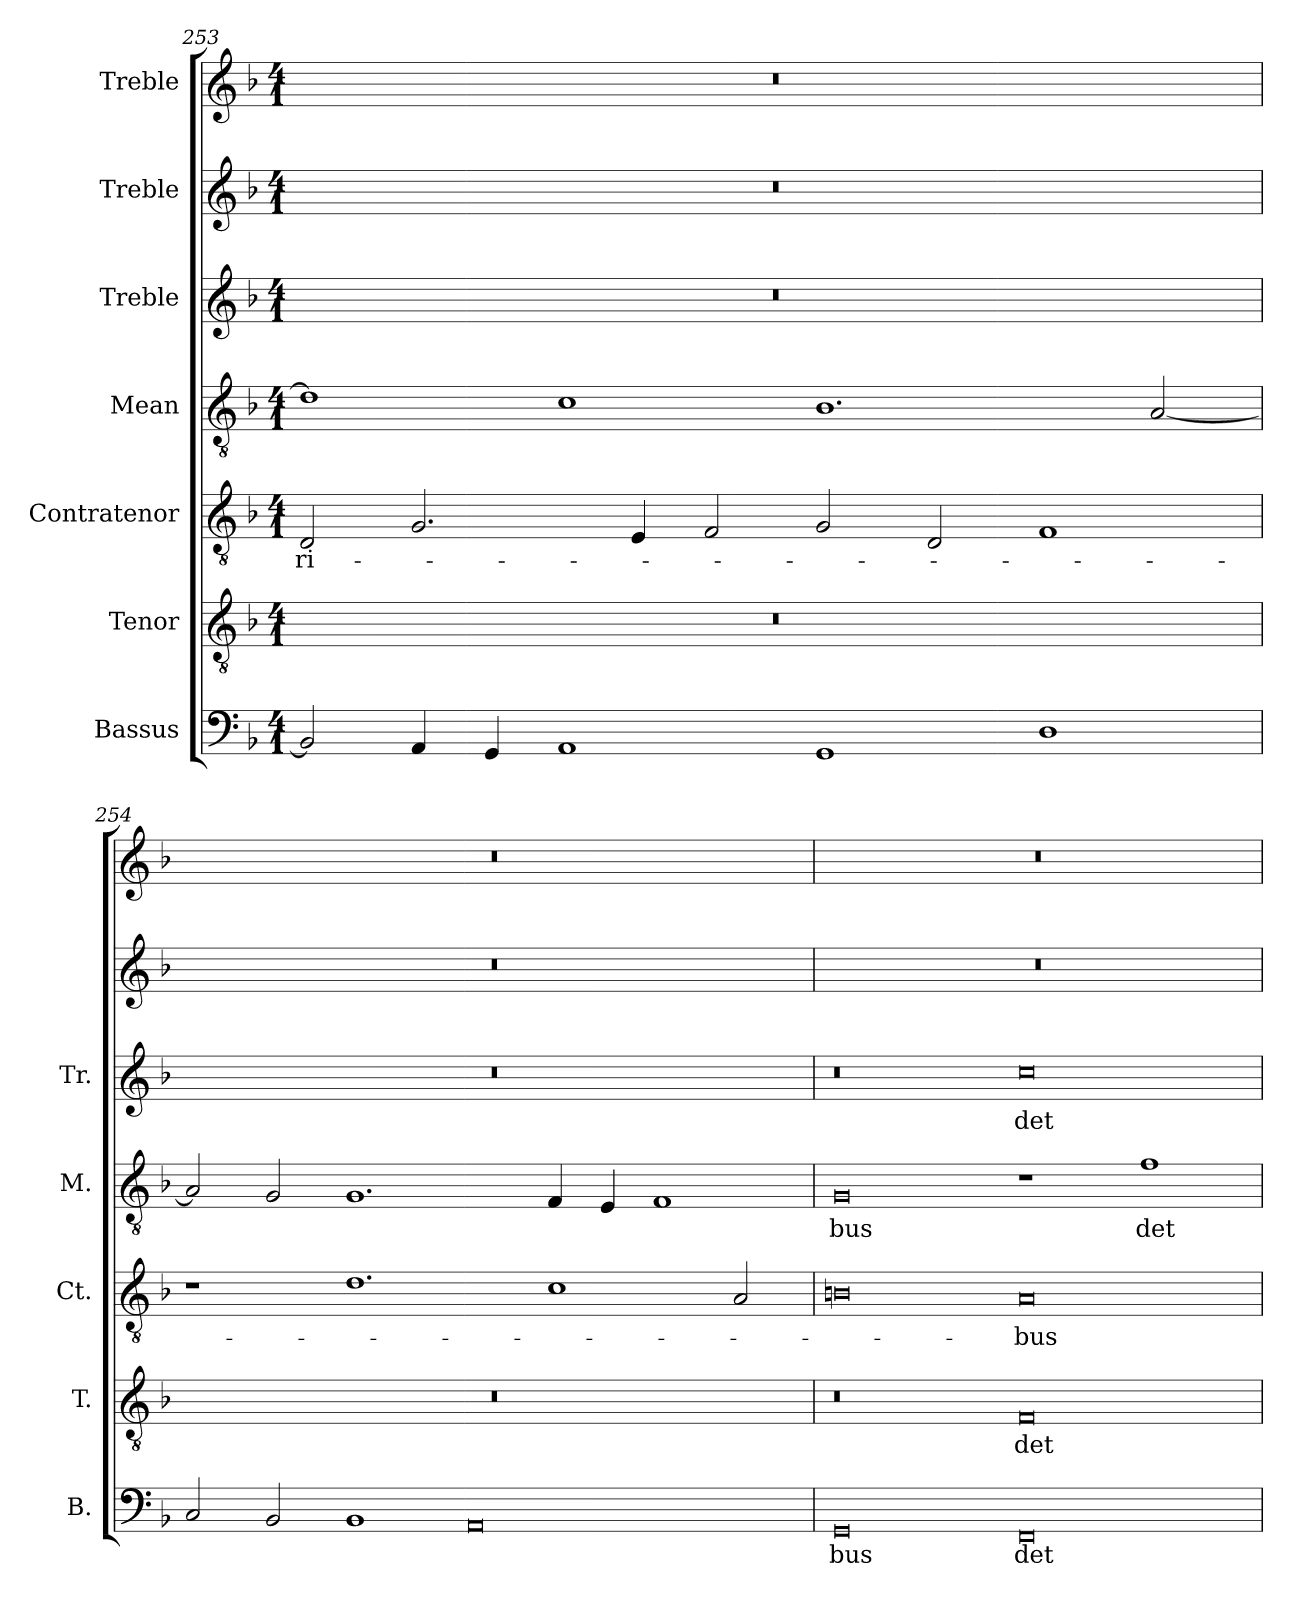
**kern	**text	**kern	**text	**kern	**text	**kern	**text	**kern	**text	**kern	**kern
*part7	*part7	*part6	*part6	*part5	*part5	*part4	*part4	*part3	*part3	*part2	*part1
*staff7	*staff7	*staff6	*staff6	*staff5	*staff5	*staff4	*staff4	*staff3	*staff3	*staff2	*staff1
*I"Bassus	*	*I"Tenor	*	*I"Contratenor	*	*I"Mean	*	*I"Treble	*	*I"Treble	*I"Treble
*I'B.	*	*I'T.	*	*I'Ct.	*	*I'M.	*	*I'Tr.	*	*	*
*clefF4	*	*clefGv2	*	*clefGv2	*	*clefGv2	*	*clefG2	*	*clefG2	*clefG2
*	*	*ITrd7c12	*	*ITrd7c12	*	*ITrd7c12	*	*	*	*	*
*k[b-]	*	*k[b-]	*	*k[b-]	*	*k[b-]	*	*k[b-]	*	*k[b-]	*k[b-]
*F:	*	*F:	*	*F:	*	*F:	*	*F:	*	*F:	*F:
*M4/1	*	*M4/1	*	*M4/1	*	*M4/1	*	*M4/1	*	*M4/1	*M4/1
=253	=253	=253	=253	=253	=253	=253	=253	=253	=253	=253	=253
!	!	!LO:N:vis=1	!	!	!	!	!	!	!	!	!
!	!	!	!	!	!LO:LY:b:color=#000000	!	!	!LO:N:vis=1	!	!LO:N:vis=1	!LO:N:vis=1
2BB-i/]	.	00r	.	2DDi/	-ri-	1Di]	.	00r	.	00r	00r
4AAi/	.	.	.	2.GGi/	.	.	.	.	.	.	.
4GGi/	.	.	.	.	.	.	.	.	.	.	.
1AAi	.	.	.	.	.	1Ci	.	.	.	.	.
.	.	.	.	4EEi/	.	.	.	.	.	.	.
.	.	.	.	2FFi/	.	.	.	.	.	.	.
1GGi	.	.	.	2GGi/	.	1.BB-i	.	.	.	.	.
.	.	.	.	2DDi/	.	.	.	.	.	.	.
1Di	.	.	.	1FFi	.	.	.	.	.	.	.
.	.	.	.	.	.	[<2AAi/	.	.	.	.	.
!!LO:LB:g=z
=254	=254	=254	=254	=254	=254	=254	=254	=254	=254	=254	=254
!	!	!LO:N:vis=1	!	!	!	!	!	!LO:N:vis=1	!	!LO:N:vis=1	!LO:N:vis=1
2Ci/	.	00r	.	1r	.	2AAi/]	.	00r	.	00r	00r
2BB-i/	.	.	.	.	.	2GGi/	.	.	.	.	.
1BB-i	.	.	.	1.Di	.	1.GGi	.	.	.	.	.
0AAi	.	.	.	.	.	.	.	.	.	.	.
.	.	.	.	1Ci	.	4FFi/	.	.	.	.	.
.	.	.	.	.	.	4EEi/	.	.	.	.	.
.	.	.	.	.	.	1FFi	.	.	.	.	.
.	.	.	.	2AAi/	.	.	.	.	.	.	.
=255	=255	=255	=255	=255	=255	=255	=255	=255	=255	=255	=255
!	!LO:LY:b:color=#000000	!	!	!	!	!	!	!	!	!	!
!	!	!	!	!	!	!	!LO:LY:b:color=#000000	!	!	!LO:N:vis=1	!LO:N:vis=1
0GGi	-bus	0r	.	0BBni	.	0GGi	-bus	0r	.	00r	00r
!	!LO:LY:b:color=#000000	!	!	!	!	!	!	!	!	!	!
!	!	!	!LO:LY:b:color=#000000	!	!	!	!	!	!	!	!
!	!	!	!	!	!LO:LY:b:color=#000000	!	!	!	!	!	!
!	!	!	!	!	!	!	!	!	!LO:LY:b:color=#000000	!	!
0FFi	det	0FFi	det	0AAi	-bus	1r	.	0cci	det	.	.
!	!	!	!	!	!	!	!LO:LY:b:color=#000000	!	!	!	!
.	.	.	.	.	.	1Fi	det	.	.	.	.
=	=	=	=	=	=	=	=	=	=	=	=
*-	*-	*-	*-	*-	*-	*-	*-	*-	*-	*-	*-
